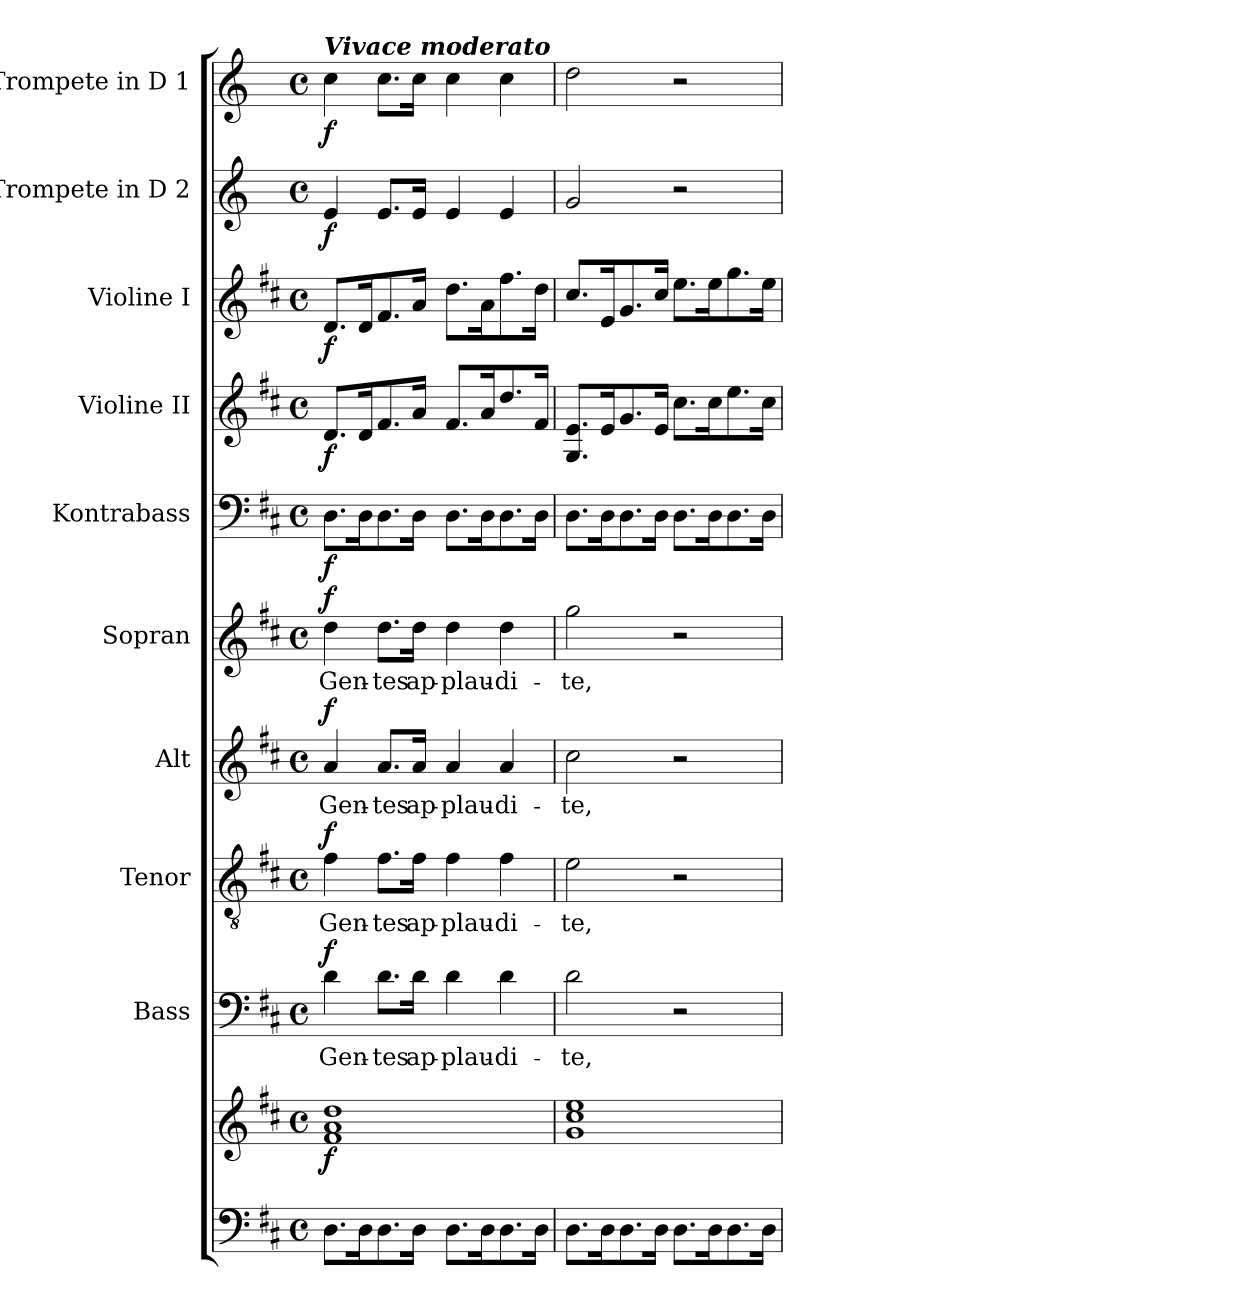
**kern	**kern	**dynam	**kern	**text	**dynam	**kern	**text	**dynam	**kern	**text	**dynam	**kern	**text	**dynam	**kern	**dynam	**kern	**dynam	**kern	**dynam	**kern	**dynam	**kern	**dynam
*part10	*part10	*part10	*part9	*part9	*part9	*part8	*part8	*part8	*part7	*part7	*part7	*part6	*part6	*part6	*part5	*part5	*part4	*part4	*part3	*part3	*part2	*part2	*part1	*part1
*staff11	*staff10	*staff10/11	*staff9	*staff9	*staff9	*staff8	*staff8	*staff8	*staff7	*staff7	*staff7	*staff6	*staff6	*staff6	*staff5	*staff5	*staff4	*staff4	*staff3	*staff3	*staff2	*staff2	*staff1	*staff1
*	*	*	*I"Bass	*	*	*I"Tenor	*	*	*I"Alt	*	*	*I"Sopran	*	*	*I"Kontrabass	*	*I"Violine II	*	*I"Violine I	*	*I"Trompete in D 2	*	*I"Trompete in D 1	*
*	*	*	*I'B.	*	*	*I'T.	*	*	*I'A.	*	*	*I'S.	*	*	*I'Kb.	*	*I'Vl. II	*	*I'Vl. I	*	*I'Trp. D 2	*	*I'Trp. D 1	*
*clefF4	*clefG2	*	*clefF4	*	*	*clefGv2	*	*	*clefG2	*	*	*clefG2	*	*	*clefF4	*	*clefG2	*	*clefG2	*	*clefG2	*	*clefG2	*
*	*	*	*	*	*	*	*	*	*	*	*	*	*	*	*ITrd7c12	*	*	*	*	*	*ITrd-1c-2	*	*ITrd-1c-2	*
*k[f#c#]	*k[f#c#]	*	*k[f#c#]	*	*	*k[f#c#]	*	*	*k[f#c#]	*	*	*k[f#c#]	*	*	*k[f#c#]	*	*k[f#c#]	*	*k[f#c#]	*	*k[f#c#]	*	*k[f#c#]	*
*D:	*D:	*	*D:	*	*	*D:	*	*	*D:	*	*	*D:	*	*	*D:	*	*D:	*	*D:	*	*D:	*	*D:	*
*M4/4	*M4/4	*	*M4/4	*	*	*M4/4	*	*	*M4/4	*	*	*M4/4	*	*	*M4/4	*	*M4/4	*	*M4/4	*	*M4/4	*	*M4/4	*
*met(c)	*met(c)	*	*met(c)	*	*	*met(c)	*	*	*met(c)	*	*	*met(c)	*	*	*met(c)	*	*met(c)	*	*met(c)	*	*met(c)	*	*met(c)	*
=1	=1	=1	=1	=1	=1	=1	=1	=1	=1	=1	=1	=1	=1	=1	=1	=1	=1	=1	=1	=1	=1	=1	=1	=1
!	!	!	!	!	!	!	!	!	!	!	!	!	!	!	!	!	!	!	!	!	!	!	!LO:TX:a:Bi:t=Vivace moderato	!
!	!	!LO:DY:b	!	!LO:LY:b	!LO:DY:a	!	!LO:LY:b	!LO:DY:a	!	!LO:LY:b	!LO:DY:a	!	!LO:LY:b	!LO:DY:a	!	!LO:DY:b	!	!LO:DY:b	!	!LO:DY:b	!	!LO:DY:b	!	!LO:DY:b
8.D\L	1f# 1a 1dd	f	4d\	Gen-	f	4f#\	Gen-	f	4a/	Gen-	f	4dd\	Gen-	f	8.DD\L	f	8.d/L	f	8.d/L	f	4f#/	f	4dd\	f
16D\k	.	.	.	.	.	.	.	.	.	.	.	.	.	.	16DD\k	.	16d/k	.	16d/k	.	.	.	.	.
!	!	!	!	!LO:LY:b	!	!	!LO:LY:b	!	!	!LO:LY:b	!	!	!LO:LY:b	!	!	!	!	!	!	!	!	!	!	!
8.D\	.	.	8.d\L	-tes	.	8.f#\L	-tes	.	8.a/L	-tes	.	8.dd\L	-tes	.	8.DD\	.	8.f#/	.	8.f#/	.	8.f#/L	.	8.dd\L	.
!	!	!	!	!LO:LY:b	!	!	!LO:LY:b	!	!	!LO:LY:b	!	!	!LO:LY:b	!	!	!	!	!	!	!	!	!	!	!
16D\Jk	.	.	16d\Jk	ap-	.	16f#\Jk	ap-	.	16a/Jk	ap-	.	16dd\Jk	ap-	.	16DD\Jk	.	16a/Jk	.	16a/Jk	.	16f#/Jk	.	16dd\Jk	.
!	!	!	!	!LO:LY:b	!	!	!LO:LY:b	!	!	!LO:LY:b	!	!	!LO:LY:b	!	!	!	!	!	!	!	!	!	!	!
8.D\L	.	.	4d\	-plau-	.	4f#\	-plau-	.	4a/	-plau-	.	4dd\	-plau-	.	8.DD\L	.	8.f#/L	.	8.dd\L	.	4f#/	.	4dd\	.
16D\k	.	.	.	.	.	.	.	.	.	.	.	.	.	.	16DD\k	.	16a/k	.	16a\k	.	.	.	.	.
!	!	!	!	!LO:LY:b	!	!	!LO:LY:b	!	!	!LO:LY:b	!	!	!LO:LY:b	!	!	!	!	!	!	!	!	!	!	!
8.D\	.	.	4d\	-di-	.	4f#\	-di-	.	4a/	-di-	.	4dd\	-di-	.	8.DD\	.	8.dd/	.	8.ff#\	.	4f#/	.	4dd\	.
16D\Jk	.	.	.	.	.	.	.	.	.	.	.	.	.	.	16DD\Jk	.	16f#/Jk	.	16dd\Jk	.	.	.	.	.
=2	=2	=2	=2	=2	=2	=2	=2	=2	=2	=2	=2	=2	=2	=2	=2	=2	=2	=2	=2	=2	=2	=2	=2	=2
!	!	!	!	!LO:LY:b	!	!	!LO:LY:b	!	!	!LO:LY:b	!	!	!LO:LY:b	!	!	!	!	!	!	!	!	!	!	!
8.D\L	1g 1cc# 1ee	.	2d\	-te,	.	2e\	-te,	.	2cc#\	-te,	.	2gg\	-te,	.	8.DD\L	.	8.G/ 8.e/L	.	8.cc#/L	.	2a/	.	2ee\	.
16D\k	.	.	.	.	.	.	.	.	.	.	.	.	.	.	16DD\k	.	16e/k	.	16e/k	.	.	.	.	.
8.D\	.	.	.	.	.	.	.	.	.	.	.	.	.	.	8.DD\	.	8.g/	.	8.g/	.	.	.	.	.
16D\Jk	.	.	.	.	.	.	.	.	.	.	.	.	.	.	16DD\Jk	.	16e/Jk	.	16cc#/Jk	.	.	.	.	.
8.D\L	.	.	2r	.	.	2r	.	.	2r	.	.	2r	.	.	8.DD\L	.	8.cc#\L	.	8.ee\L	.	2r	.	2r	.
16D\k	.	.	.	.	.	.	.	.	.	.	.	.	.	.	16DD\k	.	16cc#\k	.	16ee\k	.	.	.	.	.
8.D\	.	.	.	.	.	.	.	.	.	.	.	.	.	.	8.DD\	.	8.ee\	.	8.gg\	.	.	.	.	.
16D\Jk	.	.	.	.	.	.	.	.	.	.	.	.	.	.	16DD\Jk	.	16cc#\Jk	.	16ee\Jk	.	.	.	.	.
=	=	=	=	=	=	=	=	=	=	=	=	=	=	=	=	=	=	=	=	=	=	=	=	=
*-	*-	*-	*-	*-	*-	*-	*-	*-	*-	*-	*-	*-	*-	*-	*-	*-	*-	*-	*-	*-	*-	*-	*-	*-
